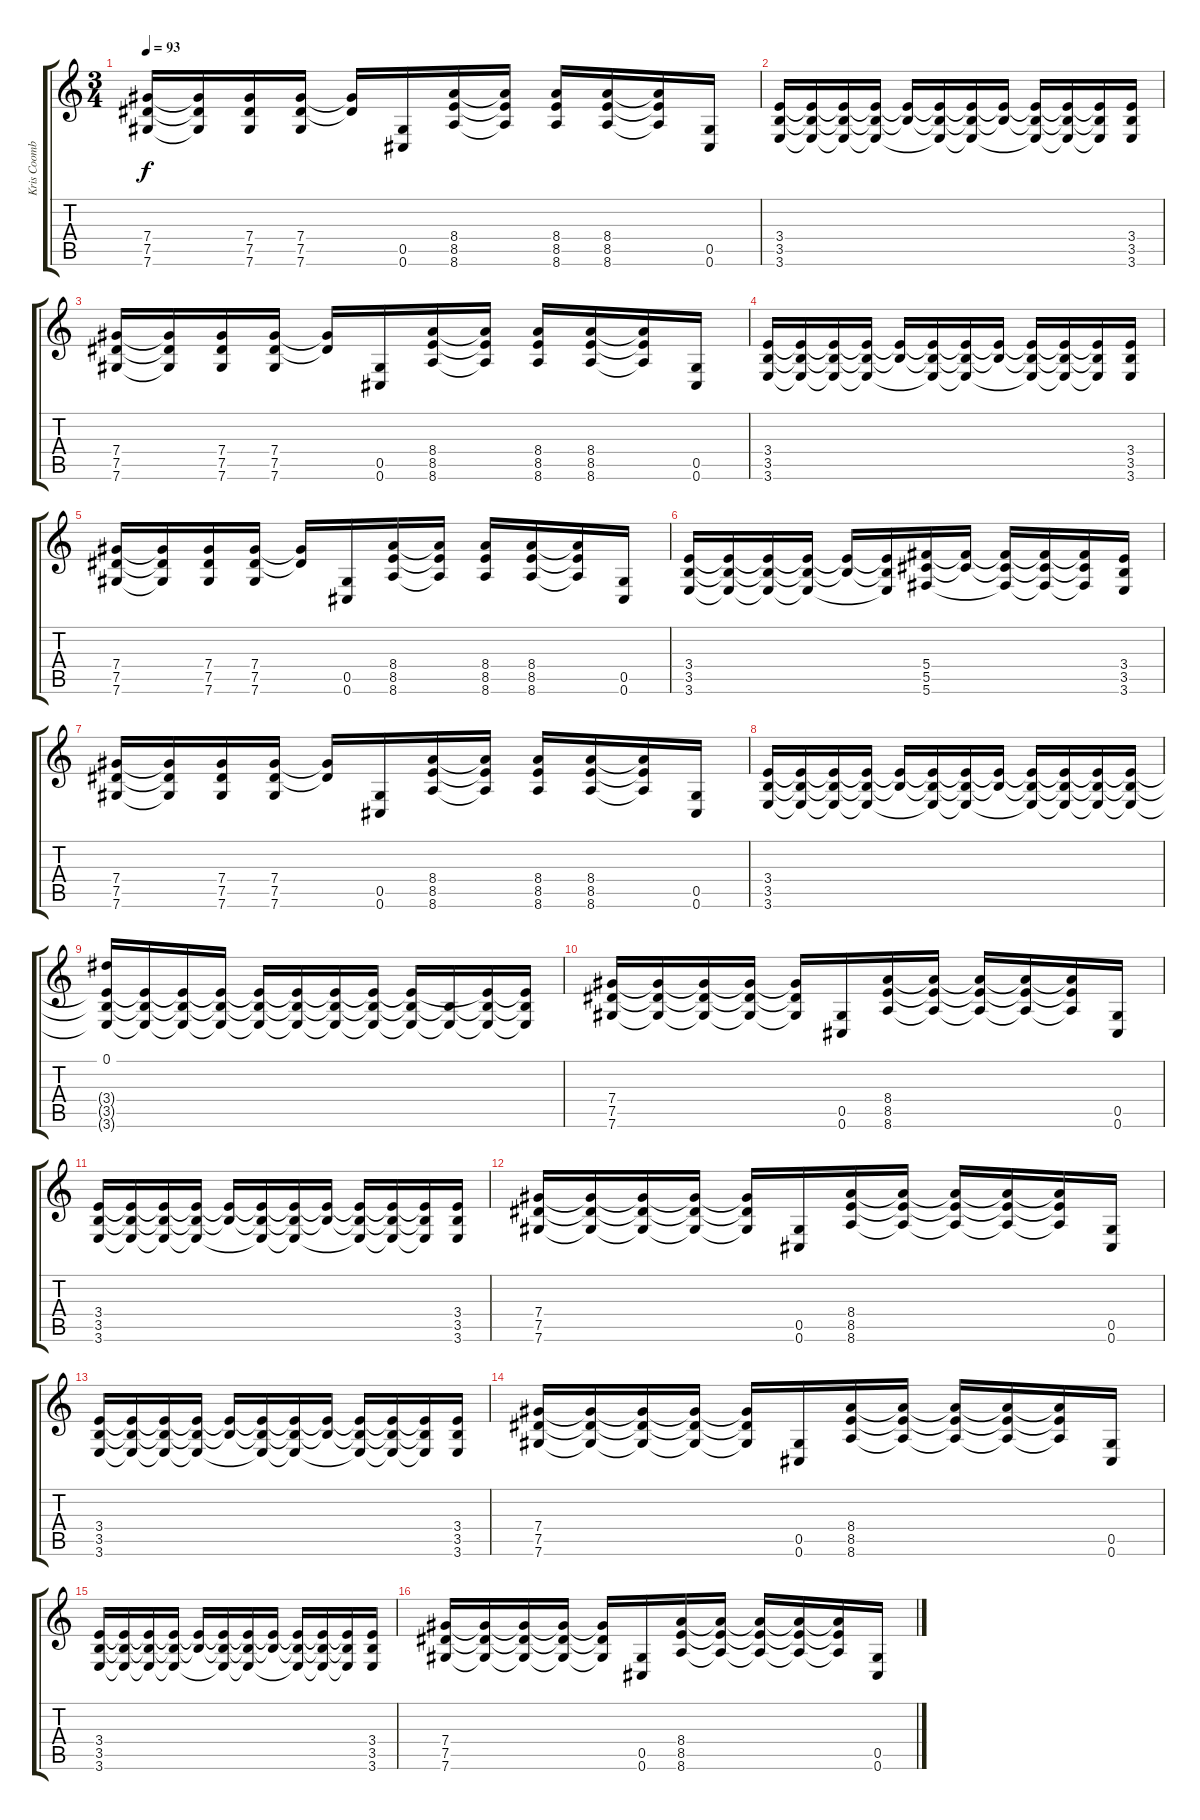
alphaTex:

\track ("Kris Coombs" "Kris Coomb") {instrument distortionguitar}
\staff {score tabs}
\tuning (Eb4 Bb3 Gb3 Db3 Ab2 Db2) {hide}
\ts (3 4)
\tempo 93
\clef g2
\ks c
(7.4 7.5 7.6).16{dy f} (7.4{t} 7.5{t} 7.6{t}).16 (7.4 7.5 7.6).16 (7.4 7.5 7.6).16 (7.4{t} 7.5{t}).16 (0.5 0.6).16 (8.4 8.5 8.6).16 (8.4{t} 8.5{t} 8.6{t}).16 (8.4 8.5 8.6).16 (8.4 8.5 8.6).16 (8.4{t} 8.5{t} 8.6{t}).16 (0.5 0.6).16 |
(3.4 3.5 3.6).16 (3.4{t} 3.5{t} 3.6{t}).16 (3.4{t} 3.5{t} 3.6{t}).16 (3.4{t} 3.5{t} 3.6{t}).16 (3.4{t} 3.5{t}).16 (3.4{t} 3.5{t} 3.6{t}).16 (3.4{t} 3.5{t} 3.6{t}).16 (3.4{t} 3.5{t}).16 (3.4{t} 3.5{t} 3.6{t}).16 (3.4{t} 3.5{t} 3.6{t}).16 (3.4{t} 3.5{t} 3.6{t}).16 (3.4 3.5 3.6).16 |
(7.4 7.5 7.6).16 (7.4{t} 7.5{t} 7.6{t}).16 (7.4 7.5 7.6).16 (7.4 7.5 7.6).16 (7.4{t} 7.5{t}).16 (0.5 0.6).16 (8.4 8.5 8.6).16 (8.4{t} 8.5{t} 8.6{t}).16 (8.4 8.5 8.6).16 (8.4 8.5 8.6).16 (8.4{t} 8.5{t} 8.6{t}).16 (0.5 0.6).16 |
(3.4 3.5 3.6).16 (3.4{t} 3.5{t} 3.6{t}).16 (3.4{t} 3.5{t} 3.6{t}).16 (3.4{t} 3.5{t} 3.6{t}).16 (3.4{t} 3.5{t}).16 (3.4{t} 3.5{t} 3.6{t}).16 (3.4{t} 3.5{t} 3.6{t}).16 (3.4{t} 3.5{t}).16 (3.4{t} 3.5{t} 3.6{t}).16 (3.4{t} 3.5{t} 3.6{t}).16 (3.4{t} 3.5{t} 3.6{t}).16 (3.4 3.5 3.6).16 |
(7.4 7.5 7.6).16 (7.4{t} 7.5{t} 7.6{t}).16 (7.4 7.5 7.6).16 (7.4 7.5 7.6).16 (7.4{t} 7.5{t}).16 (0.5 0.6).16 (8.4 8.5 8.6).16 (8.4{t} 8.5{t} 8.6{t}).16 (8.4 8.5 8.6).16 (8.4 8.5 8.6).16 (8.4{t} 8.5{t} 8.6{t}).16 (0.5 0.6).16 |
(3.4 3.5 3.6).16 (3.4{t} 3.5{t} 3.6{t}).16 (3.4{t} 3.5{t} 3.6{t}).16 (3.4{t} 3.5{t} 3.6{t}).16 (3.4{t} 3.5{t}).16 (3.4{t} 3.5{t} 3.6{t}).16 (5.4 5.5 5.6).16 (5.4{t} 5.5{t}).16 (5.4{t} 5.5{t} 5.6{t}).16 (5.4{t} 5.5{t} 5.6{t}).16 (5.4{t} 5.5{t} 5.6{t}).16 (3.4 3.5 3.6).16 |
(7.4 7.5 7.6).16 (7.4{t} 7.5{t} 7.6{t}).16 (7.4 7.5 7.6).16 (7.4 7.5 7.6).16 (7.4{t} 7.5{t}).16 (0.5 0.6).16 (8.4 8.5 8.6).16 (8.4{t} 8.5{t} 8.6{t}).16 (8.4 8.5 8.6).16 (8.4 8.5 8.6).16 (8.4{t} 8.5{t} 8.6{t}).16 (0.5 0.6).16 |
(3.4 3.5 3.6).16 (3.4{t} 3.5{t} 3.6{t}).16 (3.4{t} 3.5{t} 3.6{t}).16 (3.4{t} 3.5{t} 3.6{t}).16 (3.4{t} 3.5{t}).16 (3.4{t} 3.5{t} 3.6{t}).16 (3.4{t} 3.5{t} 3.6{t}).16 (3.4{t} 3.5{t}).16 (3.4{t} 3.5{t} 3.6{t}).16 (3.4{t} 3.5{t} 3.6{t}).16 (3.4{t} 3.5{t} 3.6{t}).16 (3.4{t} 3.5{t} 3.6{t}).16 |
(0.1 3.4{t} 3.5{t} 3.6{t}).16 (3.4{t} 3.5{t} 3.6{t}).16 (3.4{t} 3.5{t} 3.6{t}).16 (3.4{t} 3.5{t} 3.6{t}).16 (3.4{t} 3.5{t} 3.6{t}).16 (3.4{t} 3.5{t} 3.6{t}).16 (3.4{t} 3.5{t} 3.6{t}).16 (3.4{t} 3.5{t} 3.6{t}).16 (3.4{t} 3.5{t} 3.6{t}).16 (3.5{t} 3.6{t}).16 (3.4{t} 3.5{t} 3.6{t}).16 (3.4{t} 3.5{t} 3.6{t}).16 |
(7.4 7.5 7.6).16 (7.4{t} 7.5{t} 7.6{t}).16 (7.4{t} 7.5{t} 7.6{t}).16 (7.4{t} 7.5{t} 7.6{t}).16 (7.4{t} 7.5{t} 7.6{t}).16 (0.5 0.6).16 (8.4 8.5 8.6).16 (8.4{t} 8.5{t} 8.6{t}).16 (8.4{t} 8.5{t} 8.6{t}).16 (8.4{t} 8.5{t} 8.6{t}).16 (8.4{t} 8.5{t} 8.6{t}).16 (0.5 0.6).16 |
(3.4 3.5 3.6).16 (3.4{t} 3.5{t} 3.6{t}).16 (3.4{t} 3.5{t} 3.6{t}).16 (3.4{t} 3.5{t} 3.6{t}).16 (3.4{t} 3.5{t}).16 (3.4{t} 3.5{t} 3.6{t}).16 (3.4{t} 3.5{t} 3.6{t}).16 (3.4{t} 3.5{t}).16 (3.4{t} 3.5{t} 3.6{t}).16 (3.4{t} 3.5{t} 3.6{t}).16 (3.4{t} 3.5{t} 3.6{t}).16 (3.4 3.5 3.6).16 |
(7.4 7.5 7.6).16 (7.4{t} 7.5{t} 7.6{t}).16 (7.4{t} 7.5{t} 7.6{t}).16 (7.4{t} 7.5{t} 7.6{t}).16 (7.4{t} 7.5{t} 7.6{t}).16 (0.5 0.6).16 (8.4 8.5 8.6).16 (8.4{t} 8.5{t} 8.6{t}).16 (8.4{t} 8.5{t} 8.6{t}).16 (8.4{t} 8.5{t} 8.6{t}).16 (8.4{t} 8.5{t} 8.6{t}).16 (0.5 0.6).16 |
(3.4 3.5 3.6).16 (3.4{t} 3.5{t} 3.6{t}).16 (3.4{t} 3.5{t} 3.6{t}).16 (3.4{t} 3.5{t} 3.6{t}).16 (3.4{t} 3.5{t}).16 (3.4{t} 3.5{t} 3.6{t}).16 (3.4{t} 3.5{t} 3.6{t}).16 (3.4{t} 3.5{t}).16 (3.4{t} 3.5{t} 3.6{t}).16 (3.4{t} 3.5{t} 3.6{t}).16 (3.4{t} 3.5{t} 3.6{t}).16 (3.4 3.5 3.6).16 |
(7.4 7.5 7.6).16 (7.4{t} 7.5{t} 7.6{t}).16 (7.4{t} 7.5{t} 7.6{t}).16 (7.4{t} 7.5{t} 7.6{t}).16 (7.4{t} 7.5{t} 7.6{t}).16 (0.5 0.6).16 (8.4 8.5 8.6).16 (8.4{t} 8.5{t} 8.6{t}).16 (8.4{t} 8.5{t} 8.6{t}).16 (8.4{t} 8.5{t} 8.6{t}).16 (8.4{t} 8.5{t} 8.6{t}).16 (0.5 0.6).16 |
(3.4 3.5 3.6).16 (3.4{t} 3.5{t} 3.6{t}).16 (3.4{t} 3.5{t} 3.6{t}).16 (3.4{t} 3.5{t} 3.6{t}).16 (3.4{t} 3.5{t}).16 (3.4{t} 3.5{t} 3.6{t}).16 (3.4{t} 3.5{t} 3.6{t}).16 (3.4{t} 3.5{t}).16 (3.4{t} 3.5{t} 3.6{t}).16 (3.4{t} 3.5{t} 3.6{t}).16 (3.4{t} 3.5{t} 3.6{t}).16 (3.4 3.5 3.6).16 |
(7.4 7.5 7.6).16 (7.4{t} 7.5{t} 7.6{t}).16 (7.4{t} 7.5{t} 7.6{t}).16 (7.4{t} 7.5{t} 7.6{t}).16 (7.4{t} 7.5{t} 7.6{t}).16 (0.5 0.6).16 (8.4 8.5 8.6).16 (8.4{t} 8.5{t} 8.6{t}).16 (8.4{t} 8.5{t} 8.6{t}).16 (8.4{t} 8.5{t} 8.6{t}).16 (8.4{t} 8.5{t} 8.6{t}).16 (0.5 0.6).16
